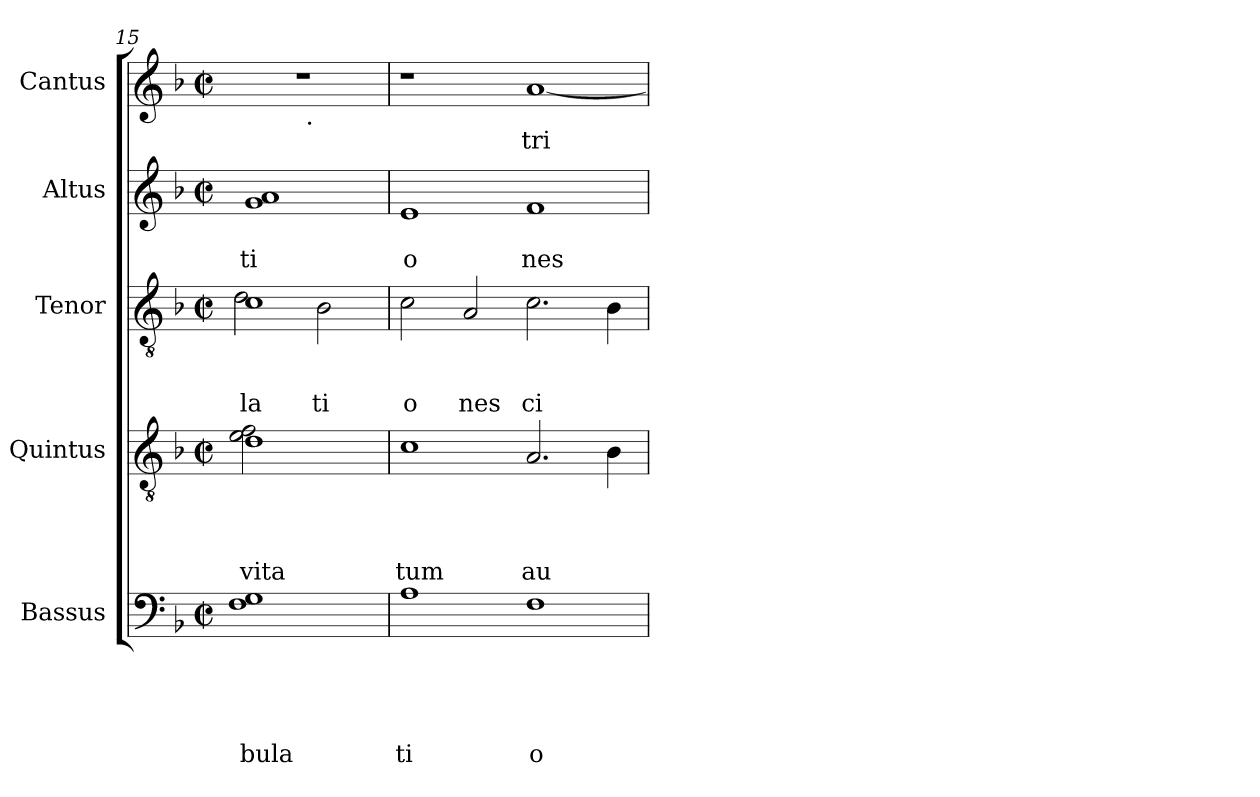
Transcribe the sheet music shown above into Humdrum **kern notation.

**kern	**text	**text	**text	**text	**text	**kern	**text	**text	**text	**text	**kern	**text	**text	**text	**kern	**text	**text	**kern	**text
*part5	*part5	*part5	*part5	*part5	*part5	*part4	*part4	*part4	*part4	*part4	*part3	*part3	*part3	*part3	*part2	*part2	*part2	*part1	*part1
*staff5	*staff5	*staff5	*staff5	*staff5	*staff5	*staff4	*staff4	*staff4	*staff4	*staff4	*staff3	*staff3	*staff3	*staff3	*staff2	*staff2	*staff2	*staff1	*staff1
*I"Bassus	*	*	*	*	*	*I"Quintus	*	*	*	*	*I"Tenor	*	*	*	*I"Altus	*	*	*I"Cantus	*
!!LO:PB:g=z
*clefF4	*	*	*	*	*	*clefGv2	*	*	*	*	*clefGv2	*	*	*	*clefG2	*	*	*clefG2	*
*k[b-]	*	*	*	*	*	*k[b-]	*	*	*	*	*k[b-]	*	*	*	*k[b-]	*	*	*k[b-]	*
*F:	*	*	*	*	*	*F:	*	*	*	*	*F:	*	*	*	*F:	*	*	*F:	*
*M2/2	*	*	*	*	*	*M2/2	*	*	*	*	*M2/2	*	*	*	*M2/2	*	*	*M2/2	*
*met(c|)	*	*	*	*	*	*met(c|)	*	*	*	*	*met(c|)	*	*	*	*met(c|)	*	*	*met(c|)	*
=15	=15	=15	=15	=15	=15	=15	=15	=15	=15	=15	=15	=15	=15	=15	=15	=15	=15	=15	=15
!	!	!	!	!	!LO:LY:b	!	!	!	!	!LO:LY:b	!	!	!	!LO:LY:b	!	!	!LO:LY:b	!	!
*	*	*	*	*	*	*^	*	*	*	*	*^	*	*	*	*	*	*	*^	*
1F 1G	.	.	.	.	-bula	1d	2e\ 2f\	.	.	.	-vita	1c	2d\	.	.	la	1g 1a	.	-ti	1r	4...ryy	.
!	!	!	!	!	!	!	!	!	!	!	!	!	!	!	!	!	!	!	!	!	!LO:TX:b:t=.	!
.	.	.	.	.	.	.	.	.	.	.	.	.	.	.	.	.	.	.	.	.	2ryy	.
!	!	!	!	!	!	!	!	!	!	!	!	!	!	!	!	!LO:LY:b	!	!	!	!	!	!
.	.	.	.	.	.	.	2ryy	.	.	.	.	.	2B-\	.	.	ti	.	.	.	.	.	.
.	.	.	.	.	.	.	.	.	.	.	.	.	.	.	.	.	.	.	.	.	32ryy	.
=16	=16	=16	=16	=16	=16	=16	=16	=16	=16	=16	=16	=16	=16	=16	=16	=16	=16	=16	=16	=16	=16	=16
!	!	!	!	!	!LO:LY:b	!	!	!	!	!	!LO:LY:b	!	!	!	!	!LO:LY:b	!	!	!LO:LY:b	!	!	!
*	*	*	*	*	*	*v	*v	*	*	*	*	*	*	*	*	*	*	*	*	*v	*v	*
*	*	*	*	*	*	*	*	*	*	*	*v	*v	*	*	*	*	*	*	*	*
1A	.	.	.	.	ti	1c	.	.	.	tum	2c\	.	.	o	1e	.	o	1r	.
!	!	!	!	!	!	!	!	!	!	!	!	!	!	!LO:LY:b	!	!	!	!	!
.	.	.	.	.	.	.	.	.	.	.	2A/	.	.	nes	.	.	.	.	.
!	!	!	!	!	!LO:LY:b	!	!	!	!	!LO:LY:b	!	!	!	!LO:LY:b	!	!	!LO:LY:b	!	!LO:LY:b
1F	.	.	.	.	o	2.A/	.	.	.	au	2.c\	.	.	ci	1f	.	nes	[<1a	tri-
.	.	.	.	.	.	4B-\	.	.	.	.	4B-\	.	.	.	.	.	.	.	.
=	=	=	=	=	=	=	=	=	=	=	=	=	=	=	=	=	=	=	=
*-	*-	*-	*-	*-	*-	*-	*-	*-	*-	*-	*-	*-	*-	*-	*-	*-	*-	*-	*-
